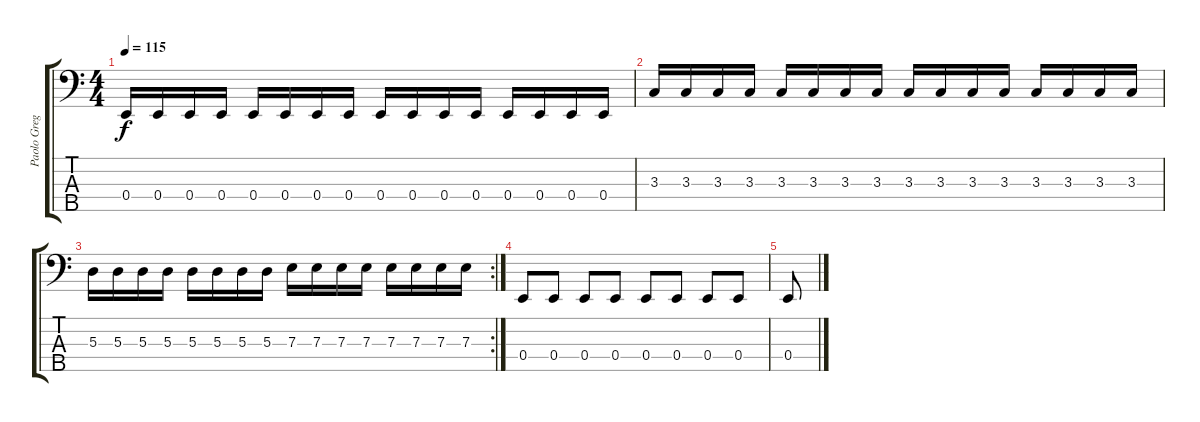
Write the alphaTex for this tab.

\track ("Paolo Gregoletto" "Paolo Greg") {instrument electricbassfinger}
\staff {score tabs}
\tuning (G2 D2 A1 E1 B0) {hide}
\ts (4 4)
\tempo 115
\clef f4
\ks c
0.4.16{dy f} 0.4.16 0.4.16 0.4.16 0.4.16 0.4.16 0.4.16 0.4.16 0.4.16 0.4.16 0.4.16 0.4.16 0.4.16 0.4.16 0.4.16 0.4.16 |
3.3.16 3.3.16 3.3.16 3.3.16 3.3.16 3.3.16 3.3.16 3.3.16 3.3.16 3.3.16 3.3.16 3.3.16 3.3.16 3.3.16 3.3.16 3.3.16 |
\rc 2
5.3.16 5.3.16 5.3.16 5.3.16 5.3.16 5.3.16 5.3.16 5.3.16 7.3.16 7.3.16 7.3.16 7.3.16 7.3.16 7.3.16 7.3.16 7.3.16 |
0.4.8 0.4.8 0.4.8 0.4.8 0.4.8 0.4.8 0.4.8 0.4.8 |
0.4.8
